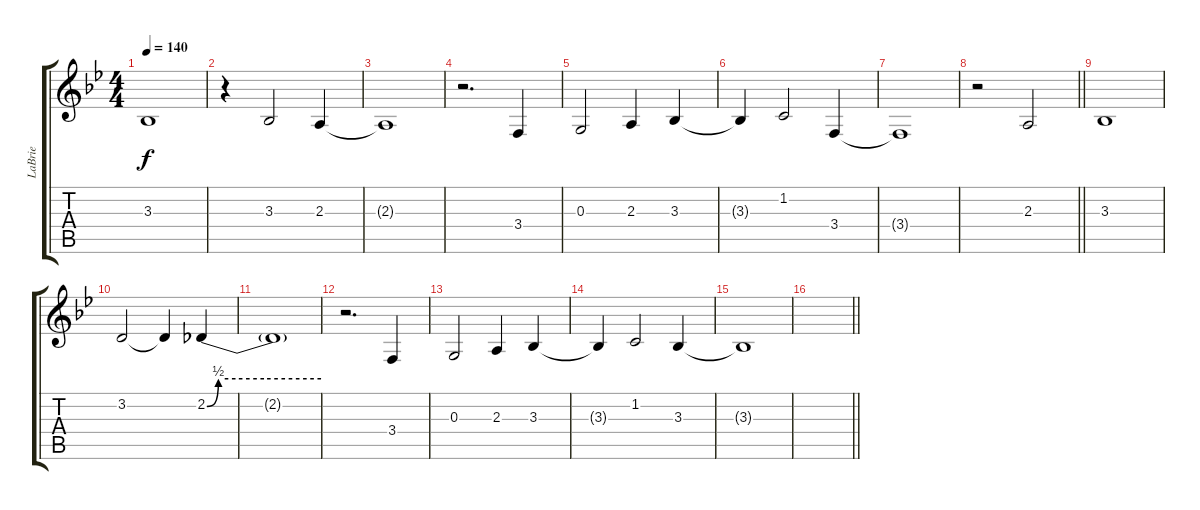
\track ("LaBrie" "LaBrie") {instrument stringensemble1}
\staff {score tabs}
\tuning (E4 B3 G3 D3 A2 E2) {hide}
\ts (4 4)
\tempo 140
\clef g2
\ks bb
3.3.1{dy f} |
r.4 3.3.2 2.3.4 |
2.3{t}.1 |
r.2{d} 3.4.4 |
0.3.2 2.3.4 3.3.4 |
3.3{t}.4 1.2.2 3.4.4 |
3.4{t}.1 |
\barLineRight lightlight
r.2 2.3.2 |
3.3.1 |
3.2.2 3.2{t}.4 2.2{be (custom 0 0 6 2 15 2 30 2 60 2)}.4 |
2.2{t}.1 |
r.2{d} 3.4.4 |
0.3.2 2.3.4 3.3.4 |
3.3{t}.4 1.2.2 3.3.4 |
3.3{t}.1 |
\barLineRight lightlight
